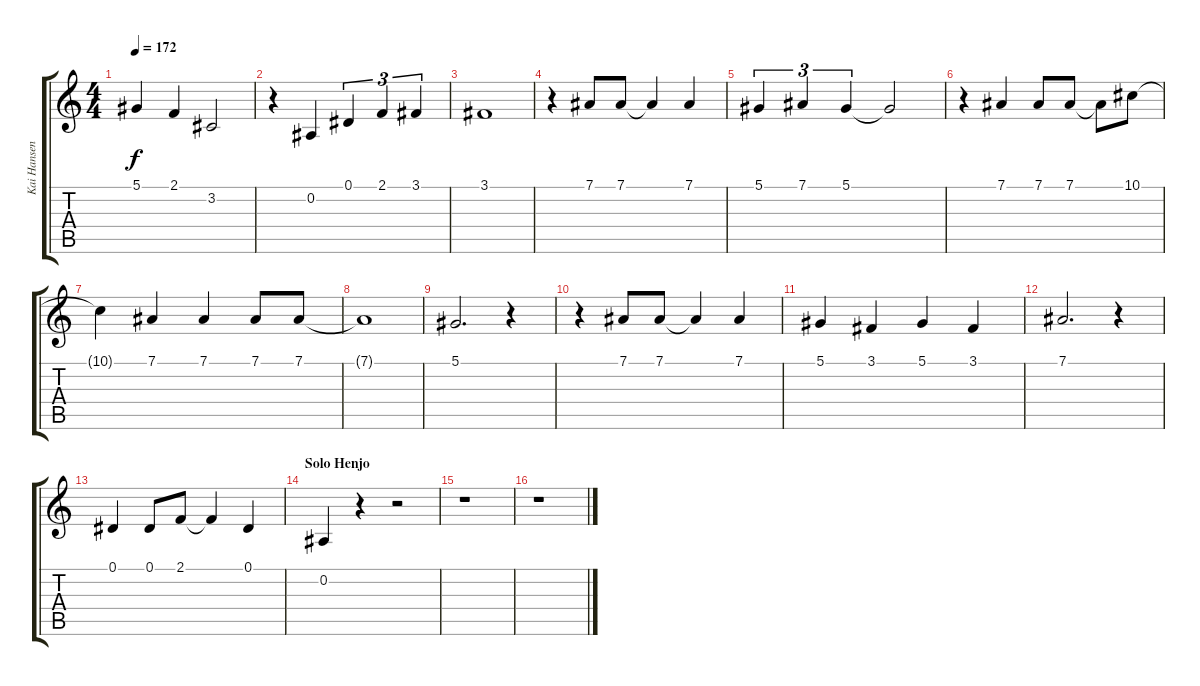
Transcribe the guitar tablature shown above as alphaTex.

\track ("Kai Hansen - Vocals" "Kai Hansen") {instrument trumpet}
\staff {score tabs}
\tuning (Eb4 Bb3 Gb3 Db3 Ab2 Eb2) {hide}
\ts (4 4)
\tempo 172
\clef g2
\ks c
5.1.4{dy f} 2.1.4 3.2.2 |
r.4 0.2.4 0.1.4{tu (3 2)} 2.1.4{tu (3 2)} 3.1.4{tu (3 2)} |
3.1.1 |
r.4 7.1.8 7.1.8 7.1{t}.4 7.1.4 |
5.1.4{tu (3 2)} 7.1.4{tu (3 2)} 5.1.4{tu (3 2)} 5.1{t}.2 |
r.4 7.1.4 7.1.8 7.1.8 7.1{t}.8 10.1.8 |
10.1{t}.4 7.1.4 7.1.4 7.1.8 7.1.8 |
7.1{t}.1 |
5.1.2{d} r.4 |
r.4 7.1.8 7.1.8 7.1{t}.4 7.1.4 |
5.1.4 3.1.4 5.1.4 3.1.4 |
7.1.2{d} r.4 |
0.1.4 0.1.8 2.1.8 2.1{t}.4 0.1.4 |
\section ("" "Solo Henjo")
0.2.4 r.4 r.2 |
r.1 |
r.1
